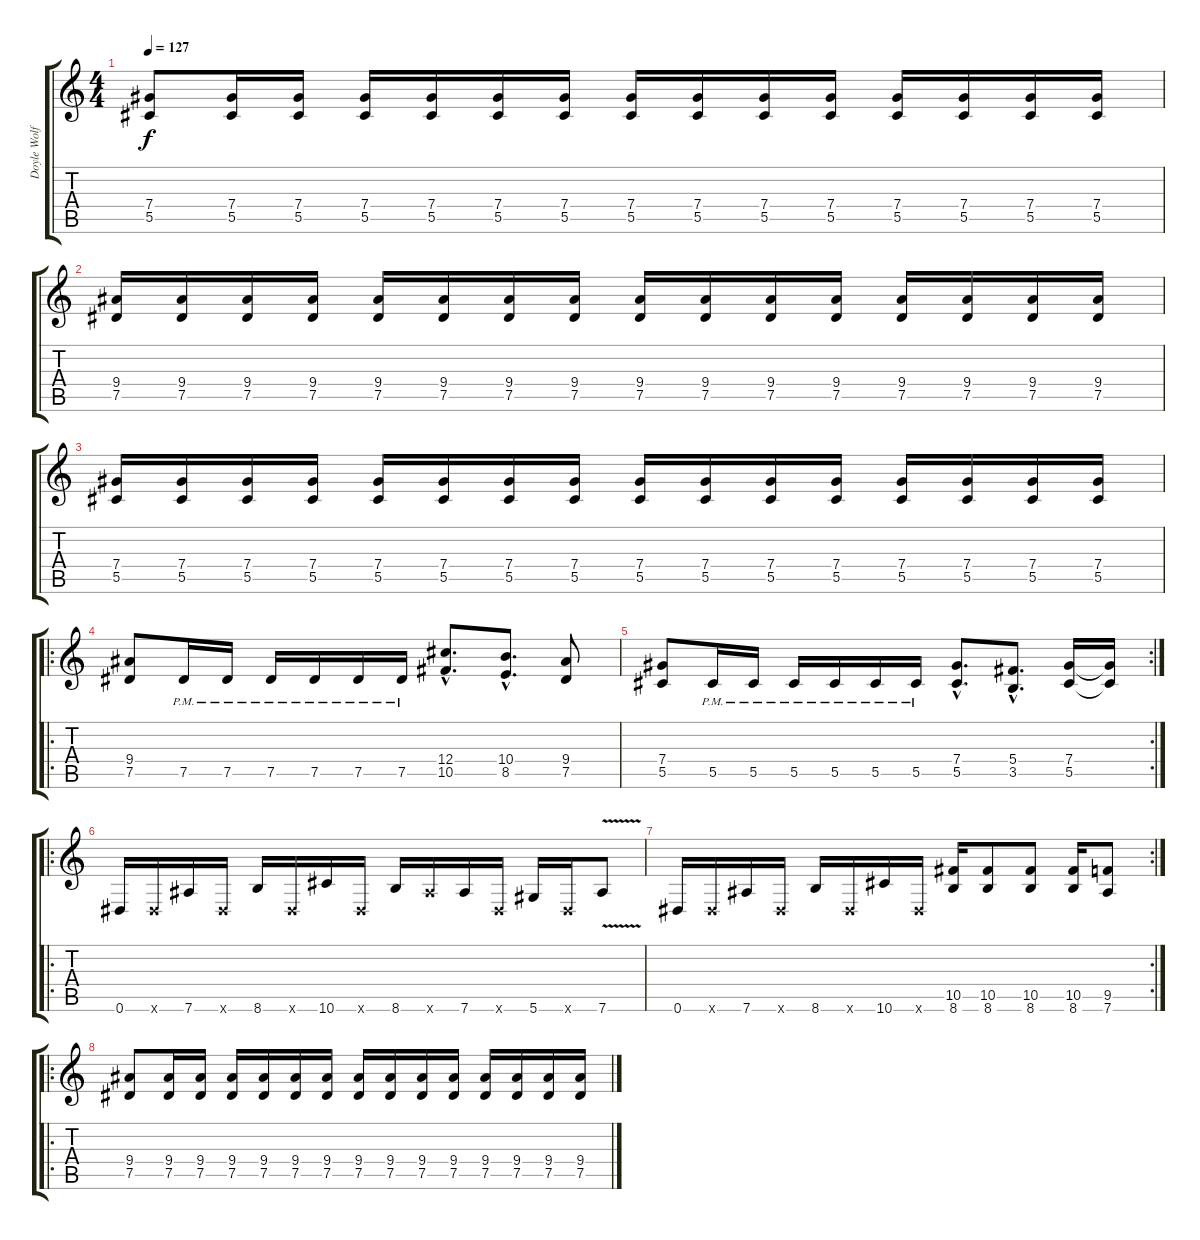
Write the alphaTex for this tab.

\track ("Doyle Wolfgang Von Frankenstein" "Doyle Wolf") {instrument overdrivenguitar}
\staff {score tabs}
\tuning (Eb4 Bb3 Gb3 Db3 Ab2 Eb2) {hide}
\ts (4 4)
\tempo 127
\clef g2
\ks c
(7.4 5.5).8{dy f} (7.4 5.5).16 (7.4 5.5).16 (7.4 5.5).16 (7.4 5.5).16 (7.4 5.5).16 (7.4 5.5).16 (7.4 5.5).16 (7.4 5.5).16 (7.4 5.5).16 (7.4 5.5).16 (7.4 5.5).16 (7.4 5.5).16 (7.4 5.5).16 (7.4 5.5).16 |
(9.4 7.5).16 (9.4 7.5).16 (9.4 7.5).16 (9.4 7.5).16 (9.4 7.5).16 (9.4 7.5).16 (9.4 7.5).16 (9.4 7.5).16 (9.4 7.5).16 (9.4 7.5).16 (9.4 7.5).16 (9.4 7.5).16 (9.4 7.5).16 (9.4 7.5).16 (9.4 7.5).16 (9.4 7.5).16 |
(7.4 5.5).16 (7.4 5.5).16 (7.4 5.5).16 (7.4 5.5).16 (7.4 5.5).16 (7.4 5.5).16 (7.4 5.5).16 (7.4 5.5).16 (7.4 5.5).16 (7.4 5.5).16 (7.4 5.5).16 (7.4 5.5).16 (7.4 5.5).16 (7.4 5.5).16 (7.4 5.5).16 (7.4 5.5).16 |
\ro
(9.4 7.5).8 7.5{pm}.16 7.5{pm}.16 7.5{pm}.16 7.5{pm}.16 7.5{pm}.16 7.5{pm}.16 (12.4{hac} 10.5{hac}).8{d} (10.4{hac} 8.5{hac}).8{d} (9.4 7.5).8 |
\rc 2
(7.4 5.5).8 5.5{pm}.16 5.5{pm}.16 5.5{pm}.16 5.5{pm}.16 5.5{pm}.16 5.5{pm}.16 (7.4{hac} 5.5{hac}).8{d} (5.4{hac} 3.5{hac}).8{d} (7.4 5.5).16 (7.4{t} 5.5{t}).16 |
\ro
0.6.16 0.6{x}.16 7.6.16 0.6{x}.16 8.6.16 0.6{x}.16 10.6.16 0.6{x}.16 8.6.16 7.6{x}.16 7.6.16 0.6{x}.16 5.6.16 0.6{x}.16 7.6{v}.8 |
\rc 2
0.6.16 0.6{x}.16 7.6.16 0.6{x}.16 8.6.16 0.6{x}.16 10.6.16 0.6{x}.16 (10.5 8.6).16 (10.5 8.6).8 (10.5 8.6).8 (10.5 8.6).16 (9.5 7.6).8 |
\ro
(9.4 7.5).8 (9.4 7.5).16 (9.4 7.5).16 (9.4 7.5).16 (9.4 7.5).16 (9.4 7.5).16 (9.4 7.5).16 (9.4 7.5).16 (9.4 7.5).16 (9.4 7.5).16 (9.4 7.5).16 (9.4 7.5).16 (9.4 7.5).16 (9.4 7.5).16 (9.4 7.5).16
